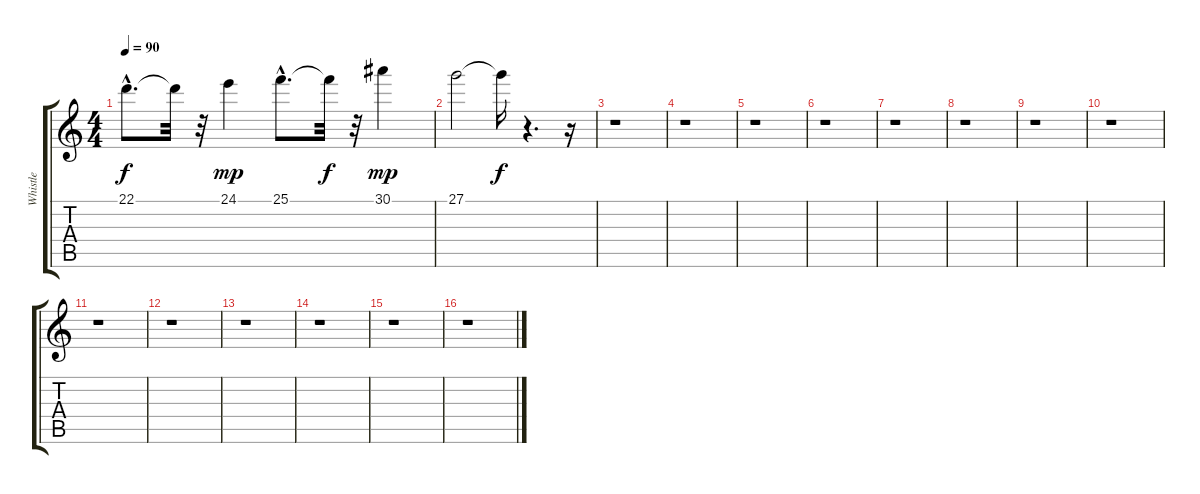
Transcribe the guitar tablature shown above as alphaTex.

\track ("Whistle" "Whistle") {instrument whistle}
\staff {score tabs}
\tuning (E4 B3 G3 D3 A2 E2) {hide}
\ts (4 4)
\tempo 90
\clef g2
\ks c
22.1{hac t}.8{d dy f} 22.1{t}.32 r.32 24.1.4{dy mp} 25.1{hac}.8{d} 25.1{t}.32{dy f} r.32 30.1.4{dy mp} |
27.1.2 27.1{t}.16{dy f} r.4{d} r.16 |
r.1 |
r.1 |
r.1 |
r.1 |
r.1 |
r.1 |
r.1 |
r.1 |
r.1 |
r.1 |
r.1 |
r.1 |
r.1 |
r.1
